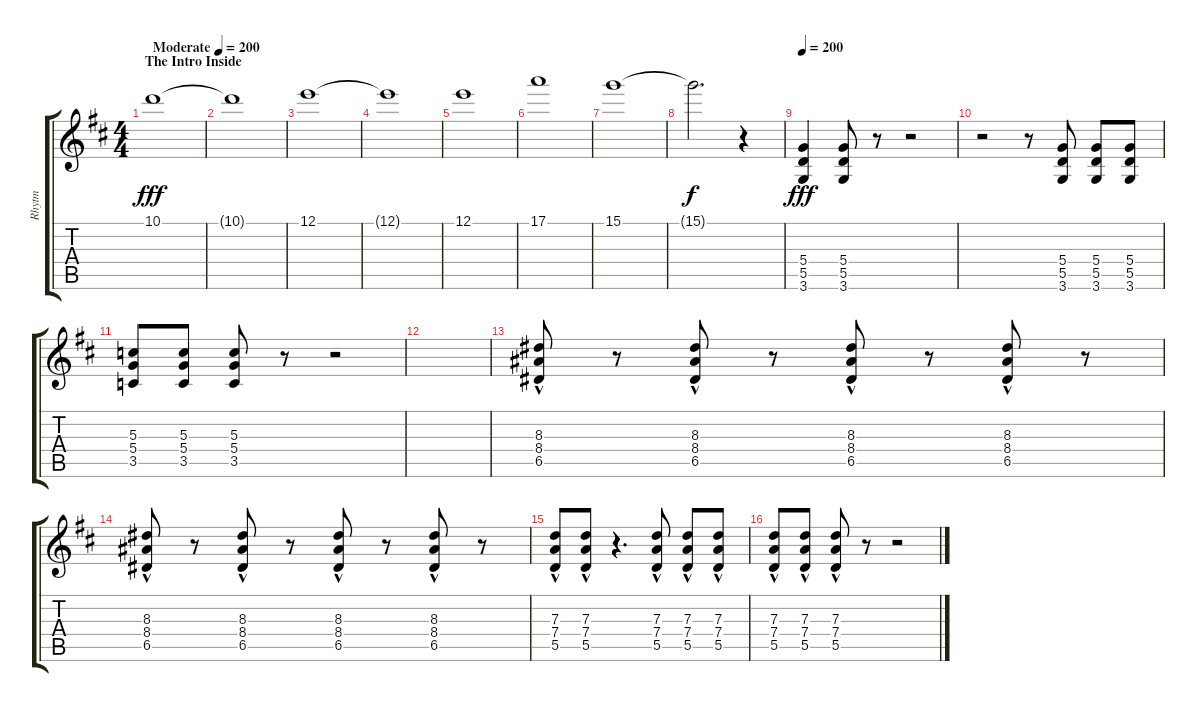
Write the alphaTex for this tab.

\track ("Rhytm" "Rhytm") {instrument distortionguitar}
\staff {score tabs}
\tuning (E4 B3 G3 D3 A2 E2) {hide}
\ts (4 4)
\section ("" "The Intro Inside")
\tempo (200 "Moderate")
\clef g2
\ks d
10.1.1{dy fff instrument distortionguitar} |
10.1{t}.1 |
12.1.1 |
12.1{t}.1 |
12.1.1 |
17.1.1 |
15.1.1 |
15.1{t}.2{d dy f} r.4 |
\tempo 200
(5.4 5.5 3.6).4{dy fff} (5.4 5.5 3.6).8 r.8 r.2 |
r.2 r.8 (5.4 5.5 3.6).8 (5.4 5.5 3.6).8 (5.4 5.5 3.6).8 |
(5.3 5.4 3.5).8 (5.3 5.4 3.5).8 (5.3 5.4 3.5).8 r.8 r.2 |
|
(8.3{hac} 8.4{hac} 6.5{hac}).8 r.8 (8.3{hac} 8.4{hac} 6.5{hac}).8 r.8 (8.3{hac} 8.4{hac} 6.5{hac}).8 r.8 (8.3{hac} 8.4{hac} 6.5{hac}).8 r.8 |
(8.3{hac} 8.4{hac} 6.5{hac}).8 r.8 (8.3{hac} 8.4{hac} 6.5{hac}).8 r.8 (8.3{hac} 8.4{hac} 6.5{hac}).8 r.8 (8.3{hac} 8.4{hac} 6.5{hac}).8 r.8 |
(7.3{hac} 7.4{hac} 5.5{hac}).8 (7.3{hac} 7.4{hac} 5.5{hac}).8 r.4{d} (7.3{hac} 7.4{hac} 5.5{hac}).8 (7.3{hac} 7.4{hac} 5.5{hac}).8 (7.3{hac} 7.4{hac} 5.5{hac}).8 |
(7.3{hac} 7.4{hac} 5.5{hac}).8 (7.3{hac} 7.4{hac} 5.5{hac}).8 (7.3{hac} 7.4{hac} 5.5{hac}).8 r.8 r.2
